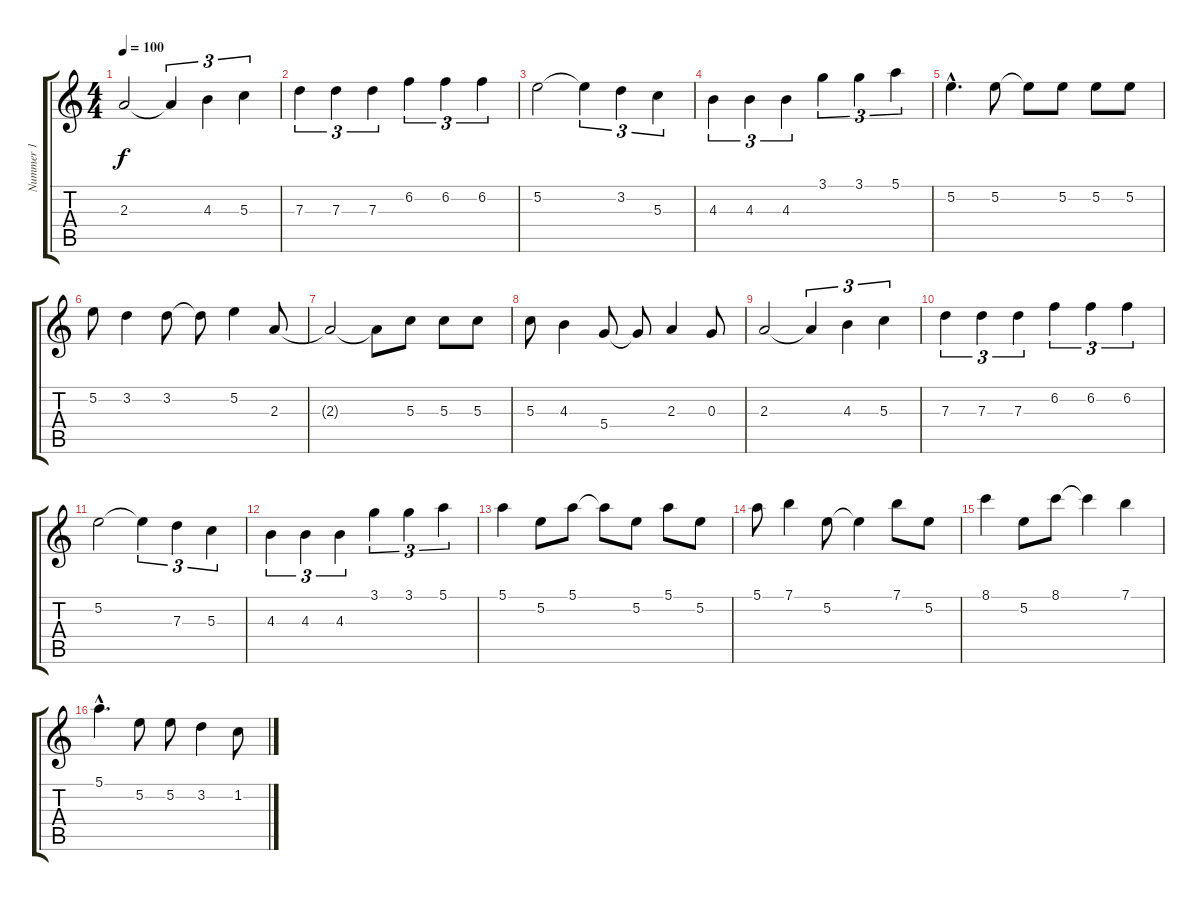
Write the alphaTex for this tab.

\track ("Nummer 1" "Nummer 1") {instrument electricguitarclean}
\staff {score tabs}
\tuning (E4 B3 G3 D3 A2 E2) {hide}
\ts (4 4)
\tempo 100
\clef g2
\ks c
2.3.2{dy f} 2.3{t}.4{tu (3 2)} 4.3.4{tu (3 2)} 5.3.4{tu (3 2)} |
7.3.4{tu (3 2)} 7.3.4{tu (3 2)} 7.3.4{tu (3 2)} 6.2.4{tu (3 2)} 6.2.4{tu (3 2)} 6.2.4{tu (3 2)} |
5.2.2 5.2{t}.4{tu (3 2)} 3.2.4{tu (3 2)} 5.3.4{tu (3 2)} |
4.3.4{tu (3 2)} 4.3.4{tu (3 2)} 4.3.4{tu (3 2)} 3.1.4{tu (3 2)} 3.1.4{tu (3 2)} 5.1.4{tu (3 2)} |
5.2{hac}.4{d} 5.2.8 5.2{t}.8 5.2.8 5.2.8 5.2.8 |
5.2.8 3.2.4 3.2.8 3.2{t}.8 5.2.4 2.3.8 |
2.3{t}.2 2.3{t}.8 5.3.8 5.3.8 5.3.8 |
5.3.8 4.3.4 5.4.8 5.4{t}.8 2.3.4 0.3.8 |
2.3.2 2.3{t}.4{tu (3 2)} 4.3.4{tu (3 2)} 5.3.4{tu (3 2)} |
7.3.4{tu (3 2)} 7.3.4{tu (3 2)} 7.3.4{tu (3 2)} 6.2.4{tu (3 2)} 6.2.4{tu (3 2)} 6.2.4{tu (3 2)} |
5.2.2 5.2{t}.4{tu (3 2)} 7.3.4{tu (3 2)} 5.3.4{tu (3 2)} |
4.3.4{tu (3 2)} 4.3.4{tu (3 2)} 4.3.4{tu (3 2)} 3.1.4{tu (3 2)} 3.1.4{tu (3 2)} 5.1.4{tu (3 2)} |
5.1.4 5.2.8 5.1.8 5.1{t}.8 5.2.8 5.1.8 5.2.8 |
5.1.8 7.1.4 5.2.8 5.2{t}.4 7.1.8 5.2.8 |
8.1.4 5.2.8 8.1.8 8.1{t}.4 7.1.4 |
5.1{hac}.4{d} 5.2.8 5.2.8 3.2.4 1.2.8
